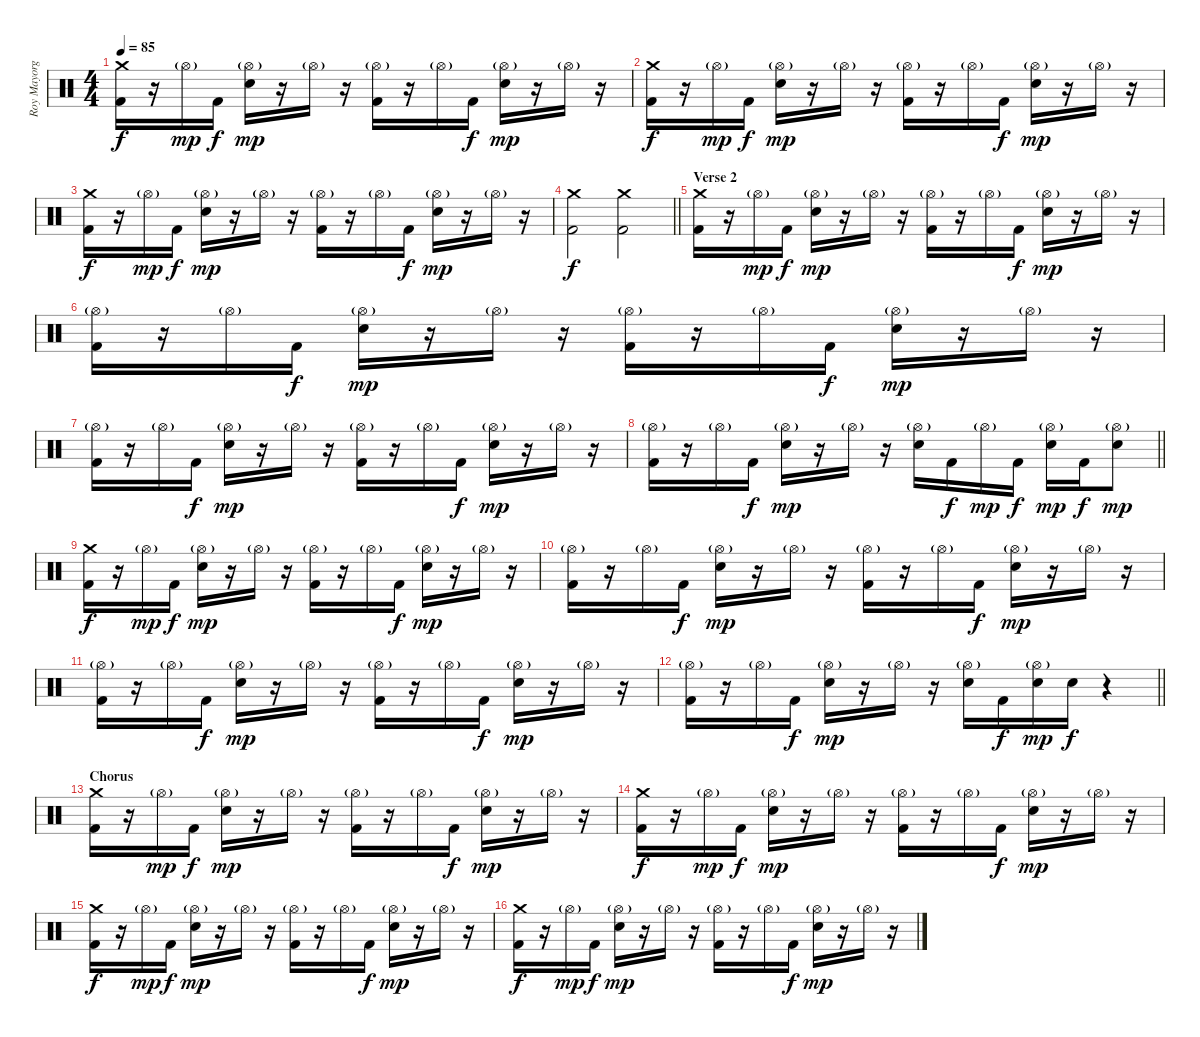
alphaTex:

\track ("Roy Mayorga" "Roy Mayorg") {instrument percussion}
\staff {score}
\articulation defaults
\ts (4 4)
\tempo 85
\clef neutral
\ks c
("Crash medium (hit)" "Kick (hit) 2").16{dy f} r.16 "Hi-Hat (open)"{g}.16{dy mp} "Kick (hit) 2".16{dy f} ("Hi-Hat (open)"{g} "Electric Snare (hit)").16{dy mp} r.16 "Hi-Hat (open)"{g}.16 r.16 ("Hi-Hat (open)"{g} "Kick (hit) 2").16 r.16 "Hi-Hat (open)"{g}.16 "Kick (hit) 2".16{dy f} ("Hi-Hat (open)"{g} "Electric Snare (hit)").16{dy mp} r.16 "Hi-Hat (open)"{g}.16 r.16 |
("Crash medium (hit)" "Kick (hit) 2").16{dy f} r.16 "Hi-Hat (open)"{g}.16{dy mp} "Kick (hit) 2".16{dy f} ("Hi-Hat (open)"{g} "Electric Snare (hit)").16{dy mp} r.16 "Hi-Hat (open)"{g}.16 r.16 ("Hi-Hat (open)"{g} "Kick (hit) 2").16 r.16 "Hi-Hat (open)"{g}.16 "Kick (hit) 2".16{dy f} ("Hi-Hat (open)"{g} "Electric Snare (hit)").16{dy mp} r.16 "Hi-Hat (open)"{g}.16 r.16 |
("Crash medium (hit)" "Kick (hit) 2").16{dy f} r.16 "Hi-Hat (open)"{g}.16{dy mp} "Kick (hit) 2".16{dy f} ("Hi-Hat (open)"{g} "Electric Snare (hit)").16{dy mp} r.16 "Hi-Hat (open)"{g}.16 r.16 ("Hi-Hat (open)"{g} "Kick (hit) 2").16 r.16 "Hi-Hat (open)"{g}.16 "Kick (hit) 2".16{dy f} ("Hi-Hat (open)"{g} "Electric Snare (hit)").16{dy mp} r.16 "Hi-Hat (open)"{g}.16 r.16 |
\barLineRight lightlight
("Crash medium (hit)" "Kick (hit) 2").2{dy f} ("Crash medium (hit)" "Kick (hit) 2").2 |
\section ("" "Verse 2")
("Crash medium (hit)" "Kick (hit) 2").16 r.16 "Hi-Hat (open)"{g}.16{dy mp} "Kick (hit) 2".16{dy f} ("Hi-Hat (open)"{g} "Electric Snare (hit)").16{dy mp} r.16 "Hi-Hat (open)"{g}.16 r.16 ("Hi-Hat (open)"{g} "Kick (hit) 2").16 r.16 "Hi-Hat (open)"{g}.16 "Kick (hit) 2".16{dy f} ("Hi-Hat (open)"{g} "Electric Snare (hit)").16{dy mp} r.16 "Hi-Hat (open)"{g}.16 r.16 |
("Hi-Hat (open)"{g} "Kick (hit) 2").16 r.16 "Hi-Hat (open)"{g}.16 "Kick (hit) 2".16{dy f} ("Hi-Hat (open)"{g} "Electric Snare (hit)").16{dy mp} r.16 "Hi-Hat (open)"{g}.16 r.16 ("Hi-Hat (open)"{g} "Kick (hit) 2").16 r.16 "Hi-Hat (open)"{g}.16 "Kick (hit) 2".16{dy f} ("Hi-Hat (open)"{g} "Electric Snare (hit)").16{dy mp} r.16 "Hi-Hat (open)"{g}.16 r.16 |
("Hi-Hat (open)"{g} "Kick (hit) 2").16 r.16 "Hi-Hat (open)"{g}.16 "Kick (hit) 2".16{dy f} ("Hi-Hat (open)"{g} "Electric Snare (hit)").16{dy mp} r.16 "Hi-Hat (open)"{g}.16 r.16 ("Hi-Hat (open)"{g} "Kick (hit) 2").16 r.16 "Hi-Hat (open)"{g}.16 "Kick (hit) 2".16{dy f} ("Hi-Hat (open)"{g} "Electric Snare (hit)").16{dy mp} r.16 "Hi-Hat (open)"{g}.16 r.16 |
\barLineRight lightlight
("Hi-Hat (open)"{g} "Kick (hit) 2").16 r.16 "Hi-Hat (open)"{g}.16 "Kick (hit) 2".16{dy f} ("Hi-Hat (open)"{g} "Electric Snare (hit)").16{dy mp} r.16 "Hi-Hat (open)"{g}.16 r.16 ("Hi-Hat (open)"{g} "Electric Snare (hit)").16 "Kick (hit) 2".16{dy f} "Hi-Hat (open)"{g}.16{dy mp} "Kick (hit) 2".16{dy f} ("Hi-Hat (open)"{g} "Electric Snare (hit)").16{dy mp} "Kick (hit) 2".16{dy f} ("Hi-Hat (open)"{g} "Electric Snare (hit)").8{dy mp} |
("Crash medium (hit)" "Kick (hit) 2").16{dy f} r.16 "Hi-Hat (open)"{g}.16{dy mp} "Kick (hit) 2".16{dy f} ("Hi-Hat (open)"{g} "Electric Snare (hit)").16{dy mp} r.16 "Hi-Hat (open)"{g}.16 r.16 ("Hi-Hat (open)"{g} "Kick (hit) 2").16 r.16 "Hi-Hat (open)"{g}.16 "Kick (hit) 2".16{dy f} ("Hi-Hat (open)"{g} "Electric Snare (hit)").16{dy mp} r.16 "Hi-Hat (open)"{g}.16 r.16 |
("Hi-Hat (open)"{g} "Kick (hit) 2").16 r.16 "Hi-Hat (open)"{g}.16 "Kick (hit) 2".16{dy f} ("Hi-Hat (open)"{g} "Electric Snare (hit)").16{dy mp} r.16 "Hi-Hat (open)"{g}.16 r.16 ("Hi-Hat (open)"{g} "Kick (hit) 2").16 r.16 "Hi-Hat (open)"{g}.16 "Kick (hit) 2".16{dy f} ("Hi-Hat (open)"{g} "Electric Snare (hit)").16{dy mp} r.16 "Hi-Hat (open)"{g}.16 r.16 |
("Hi-Hat (open)"{g} "Kick (hit) 2").16 r.16 "Hi-Hat (open)"{g}.16 "Kick (hit) 2".16{dy f} ("Hi-Hat (open)"{g} "Electric Snare (hit)").16{dy mp} r.16 "Hi-Hat (open)"{g}.16 r.16 ("Hi-Hat (open)"{g} "Kick (hit) 2").16 r.16 "Hi-Hat (open)"{g}.16 "Kick (hit) 2".16{dy f} ("Hi-Hat (open)"{g} "Electric Snare (hit)").16{dy mp} r.16 "Hi-Hat (open)"{g}.16 r.16 |
\barLineRight lightlight
("Hi-Hat (open)"{g} "Kick (hit) 2").16 r.16 "Hi-Hat (open)"{g}.16 "Kick (hit) 2".16{dy f} ("Hi-Hat (open)"{g} "Electric Snare (hit)").16{dy mp} r.16 "Hi-Hat (open)"{g}.16 r.16 ("Hi-Hat (open)"{g} "Electric Snare (hit)").16 "Kick (hit) 2".16{dy f} ("Hi-Hat (open)"{g} "Electric Snare (hit)").16{dy mp} "Electric Snare (hit)".16{dy f} r.4 |
\section ("" "Chorus")
("Crash medium (hit)" "Kick (hit) 2").16 r.16 "Hi-Hat (open)"{g}.16{dy mp} "Kick (hit) 2".16{dy f} ("Hi-Hat (open)"{g} "Electric Snare (hit)").16{dy mp} r.16 "Hi-Hat (open)"{g}.16 r.16 ("Hi-Hat (open)"{g} "Kick (hit) 2").16 r.16 "Hi-Hat (open)"{g}.16 "Kick (hit) 2".16{dy f} ("Hi-Hat (open)"{g} "Electric Snare (hit)").16{dy mp} r.16 "Hi-Hat (open)"{g}.16 r.16 |
("Crash medium (hit)" "Kick (hit) 2").16{dy f} r.16 "Hi-Hat (open)"{g}.16{dy mp} "Kick (hit) 2".16{dy f} ("Hi-Hat (open)"{g} "Electric Snare (hit)").16{dy mp} r.16 "Hi-Hat (open)"{g}.16 r.16 ("Hi-Hat (open)"{g} "Kick (hit) 2").16 r.16 "Hi-Hat (open)"{g}.16 "Kick (hit) 2".16{dy f} ("Hi-Hat (open)"{g} "Electric Snare (hit)").16{dy mp} r.16 "Hi-Hat (open)"{g}.16 r.16 |
("Crash medium (hit)" "Kick (hit) 2").16{dy f} r.16 "Hi-Hat (open)"{g}.16{dy mp} "Kick (hit) 2".16{dy f} ("Hi-Hat (open)"{g} "Electric Snare (hit)").16{dy mp} r.16 "Hi-Hat (open)"{g}.16 r.16 ("Hi-Hat (open)"{g} "Kick (hit) 2").16 r.16 "Hi-Hat (open)"{g}.16 "Kick (hit) 2".16{dy f} ("Hi-Hat (open)"{g} "Electric Snare (hit)").16{dy mp} r.16 "Hi-Hat (open)"{g}.16 r.16 |
("Crash medium (hit)" "Kick (hit) 2").16{dy f} r.16 "Hi-Hat (open)"{g}.16{dy mp} "Kick (hit) 2".16{dy f} ("Hi-Hat (open)"{g} "Electric Snare (hit)").16{dy mp} r.16 "Hi-Hat (open)"{g}.16 r.16 ("Hi-Hat (open)"{g} "Kick (hit) 2").16 r.16 "Hi-Hat (open)"{g}.16 "Kick (hit) 2".16{dy f} ("Hi-Hat (open)"{g} "Electric Snare (hit)").16{dy mp} r.16 "Hi-Hat (open)"{g}.16 r.16
